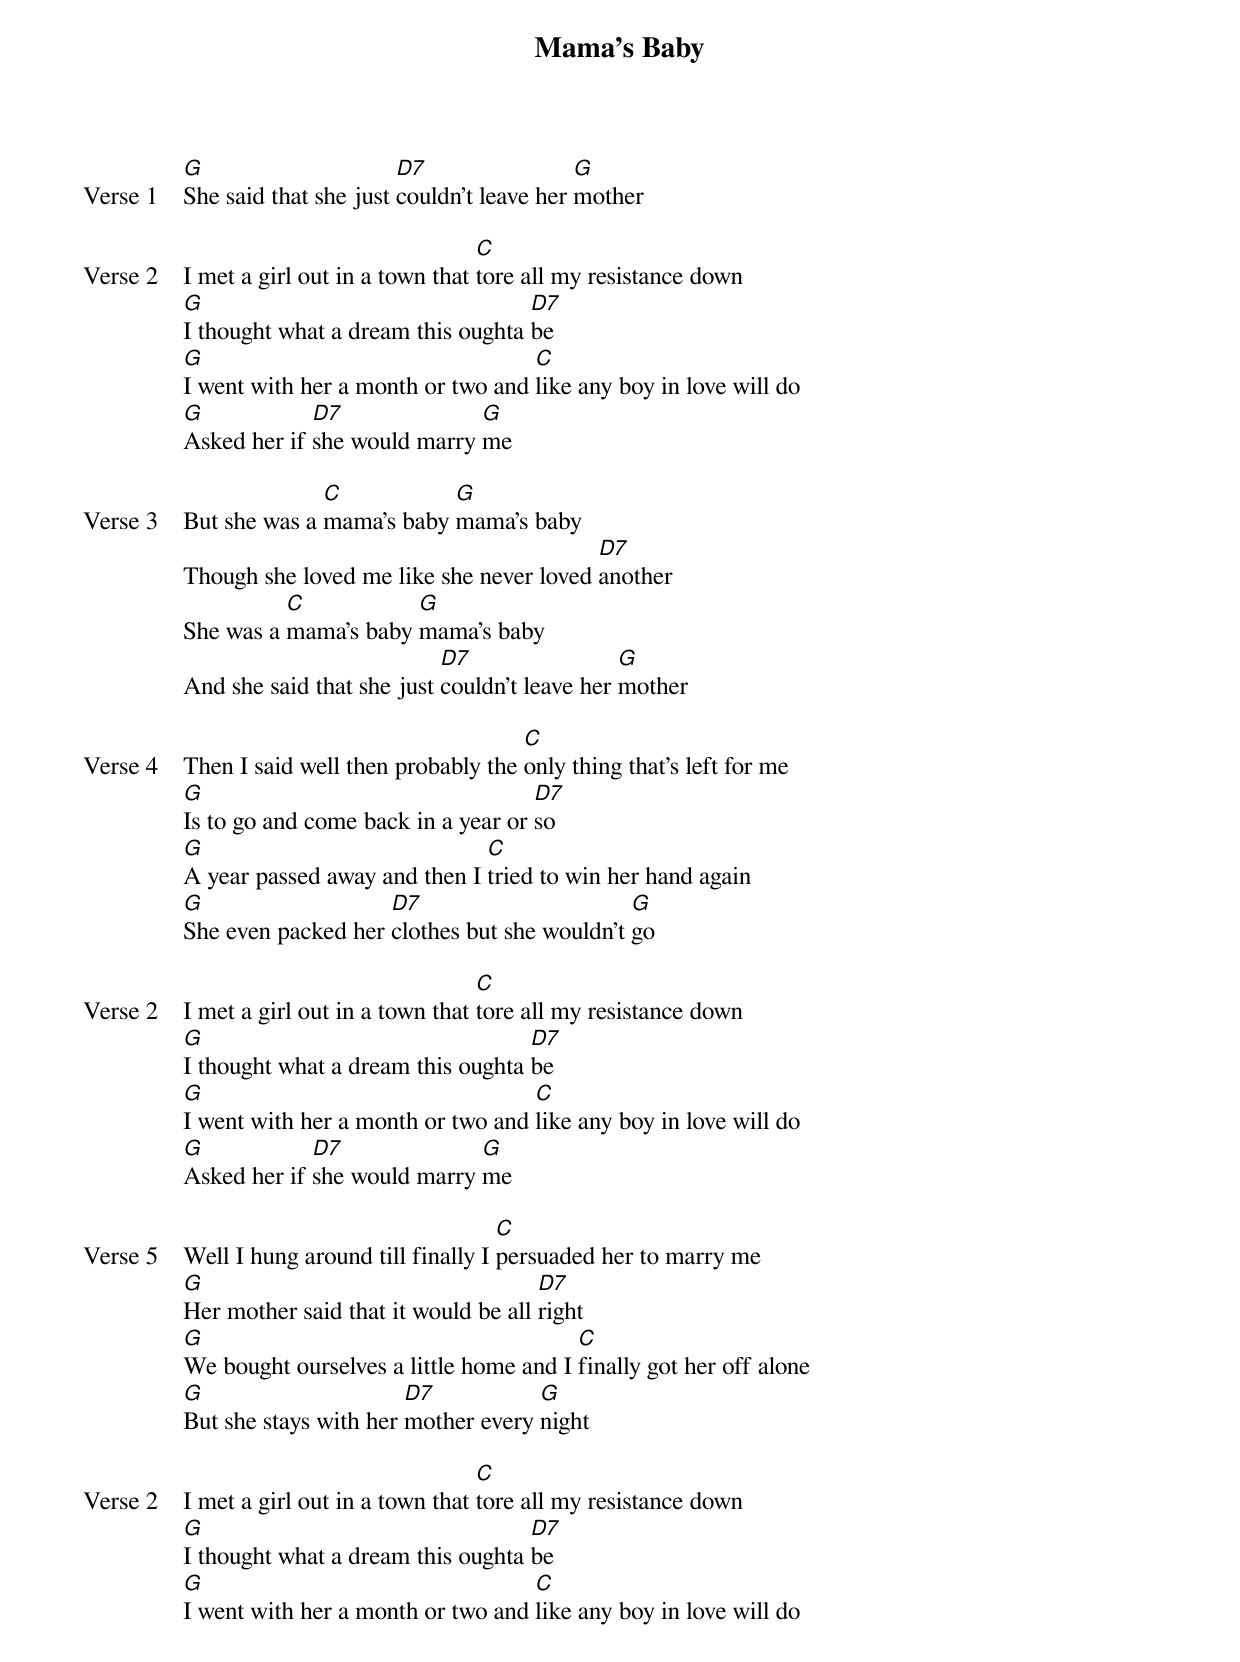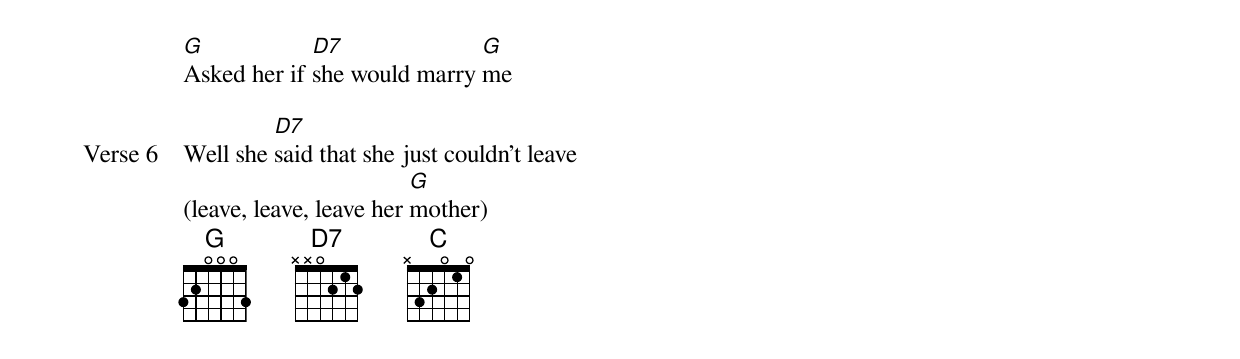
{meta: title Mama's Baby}
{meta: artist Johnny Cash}

{start_of_verse: Verse 1}
[G]She said that she just [D7]couldn't leave her [G]mother
{end_of_verse}

{start_of_verse: Verse 2}
I met a girl out in a town that [C]tore all my resistance down
[G]I thought what a dream this oughta [D7]be
[G]I went with her a month or two and [C]like any boy in love will do
[G]Asked her if [D7]she would marry [G]me
{end_of_verse}

{start_of_verse: Verse 3}
But she was a [C]mama's baby [G]mama's baby
Though she loved me like she never loved [D7]another
She was a [C]mama's baby [G]mama's baby
And she said that she just [D7]couldn't leave her [G]mother
{end_of_verse}

{start_of_verse: Verse 4}
Then I said well then probably the [C]only thing that's left for me
[G]Is to go and come back in a year or [D7]so
[G]A year passed away and then I [C]tried to win her hand again
[G]She even packed her [D7]clothes but she wouldn't [G]go
{end_of_verse}

{start_of_verse: Verse 2}
I met a girl out in a town that [C]tore all my resistance down
[G]I thought what a dream this oughta [D7]be
[G]I went with her a month or two and [C]like any boy in love will do
[G]Asked her if [D7]she would marry [G]me
{end_of_verse}

{start_of_verse: Verse 5}
Well I hung around till finally I [C]persuaded her to marry me
[G]Her mother said that it would be all [D7]right
[G]We bought ourselves a little home and I [C]finally got her off alone
[G]But she stays with her [D7]mother every [G]night
{end_of_verse}

{start_of_verse: Verse 2}
I met a girl out in a town that [C]tore all my resistance down
[G]I thought what a dream this oughta [D7]be
[G]I went with her a month or two and [C]like any boy in love will do
[G]Asked her if [D7]she would marry [G]me
{end_of_verse}

{start_of_verse: Verse 6}
Well she [D7]said that she just couldn't leave
(leave, leave, leave her [G]mother)
{end_of_verse}
